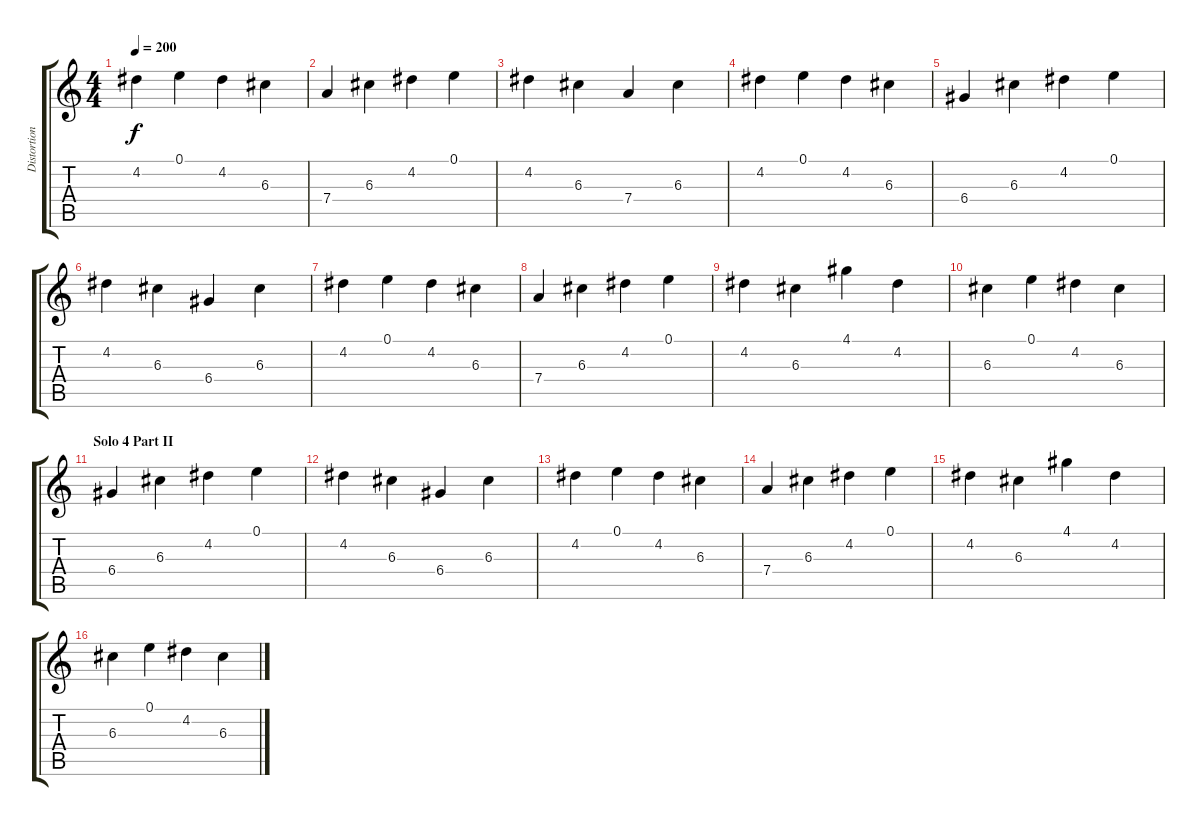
\track ("Distortion Yoe/Harp" "Distortion") {instrument distortionguitar}
\staff {score tabs}
\tuning (E4 B3 G3 D3 A2 E2) {hide}
\ts (4 4)
\tempo 200
\clef g2
\ks c
4.2.4{dy f} 0.1.4 4.2.4 6.3.4 |
7.4.4 6.3.4 4.2.4 0.1.4 |
4.2.4 6.3.4 7.4.4 6.3.4 |
4.2.4 0.1.4 4.2.4 6.3.4 |
6.4.4 6.3.4 4.2.4 0.1.4 |
4.2.4 6.3.4 6.4.4 6.3.4 |
4.2.4 0.1.4 4.2.4 6.3.4 |
7.4.4 6.3.4 4.2.4 0.1.4 |
4.2.4 6.3.4 4.1.4 4.2.4 |
6.3.4 0.1.4 4.2.4 6.3.4 |
\section ("" "Solo 4 Part II")
6.4.4{volume 13} 6.3.4 4.2.4 0.1.4 |
4.2.4 6.3.4 6.4.4 6.3.4 |
4.2.4 0.1.4 4.2.4 6.3.4 |
7.4.4 6.3.4 4.2.4 0.1.4 |
4.2.4 6.3.4 4.1.4 4.2.4 |
6.3.4 0.1.4 4.2.4 6.3.4
